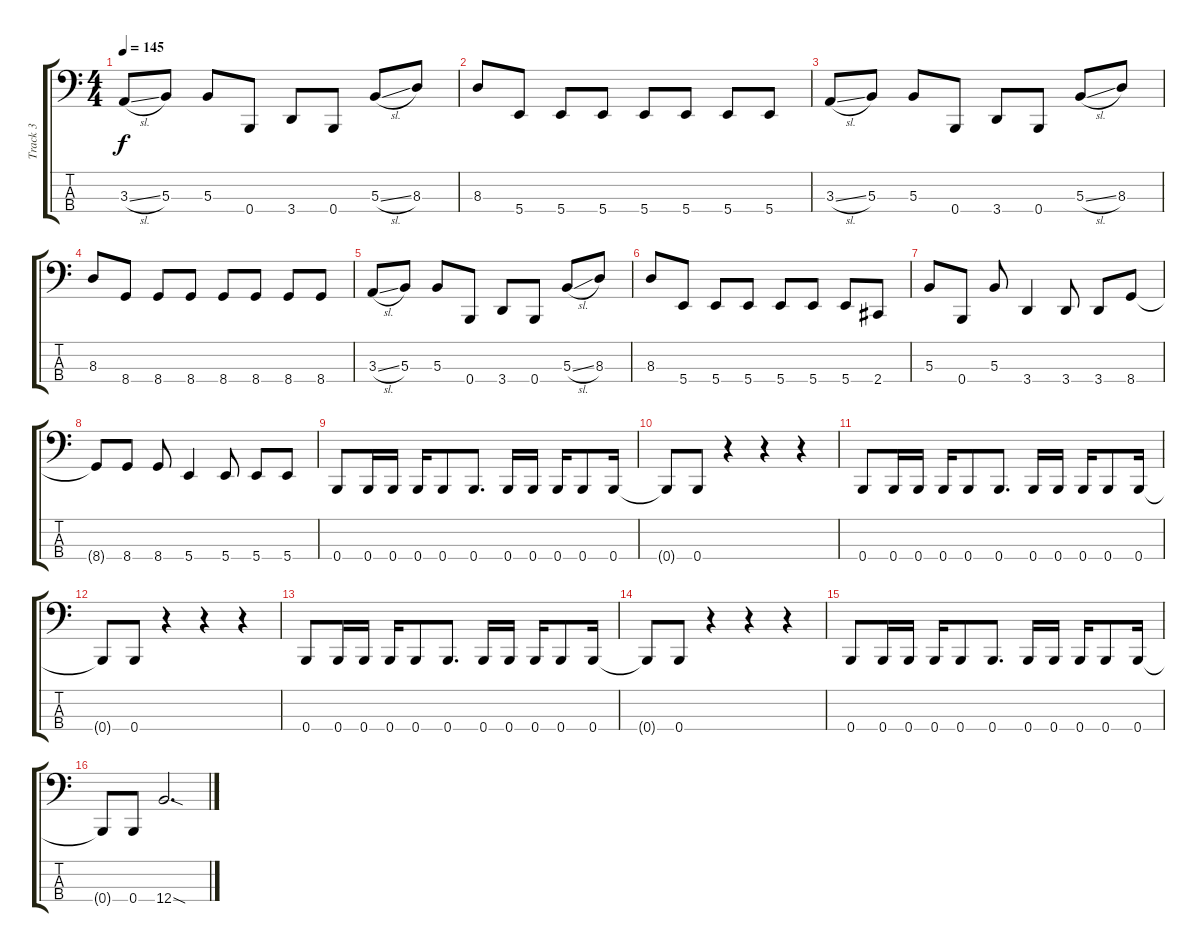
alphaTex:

\track ("Track 3" "Track 3") {instrument electricbasspick}
\staff {score tabs}
\tuning (E2 B1 Gb1 B0) {hide}
\ts (4 4)
\tempo 145
\clef f4
\ks c
3.3{sl}.8{dy f} 5.3.8 5.3.8 0.4.8 3.4.8 0.4.8 5.3{sl}.8 8.3.8 |
8.3.8 5.4.8 5.4.8 5.4.8 5.4.8 5.4.8 5.4.8 5.4.8 |
3.3{sl}.8 5.3.8 5.3.8 0.4.8 3.4.8 0.4.8 5.3{sl}.8 8.3.8 |
8.3.8 8.4.8 8.4.8 8.4.8 8.4.8 8.4.8 8.4.8 8.4.8 |
3.3{sl}.8 5.3.8 5.3.8 0.4.8 3.4.8 0.4.8 5.3{sl}.8 8.3.8 |
8.3.8 5.4.8 5.4.8 5.4.8 5.4.8 5.4.8 5.4.8 2.4.8 |
5.3.8 0.4.8 5.3.8 3.4.4 3.4.8 3.4.8 8.4.8 |
8.4{t}.8 8.4.8 8.4.8 5.4.4 5.4.8 5.4.8 5.4.8 |
0.4.8 0.4.16 0.4.16 0.4.16 0.4.8 0.4.8{d} 0.4.16 0.4.16 0.4.16 0.4.8 0.4.16 |
0.4{t}.8 0.4.8 r.4 r.4 r.4 |
0.4.8 0.4.16 0.4.16 0.4.16 0.4.8 0.4.8{d} 0.4.16 0.4.16 0.4.16 0.4.8 0.4.16 |
0.4{t}.8 0.4.8 r.4 r.4 r.4 |
0.4.8 0.4.16 0.4.16 0.4.16 0.4.8 0.4.8{d} 0.4.16 0.4.16 0.4.16 0.4.8 0.4.16 |
0.4{t}.8 0.4.8 r.4 r.4 r.4 |
0.4.8 0.4.16 0.4.16 0.4.16 0.4.8 0.4.8{d} 0.4.16 0.4.16 0.4.16 0.4.8 0.4.16 |
0.4{t}.8 0.4.8 12.4{sod}.2{d}
